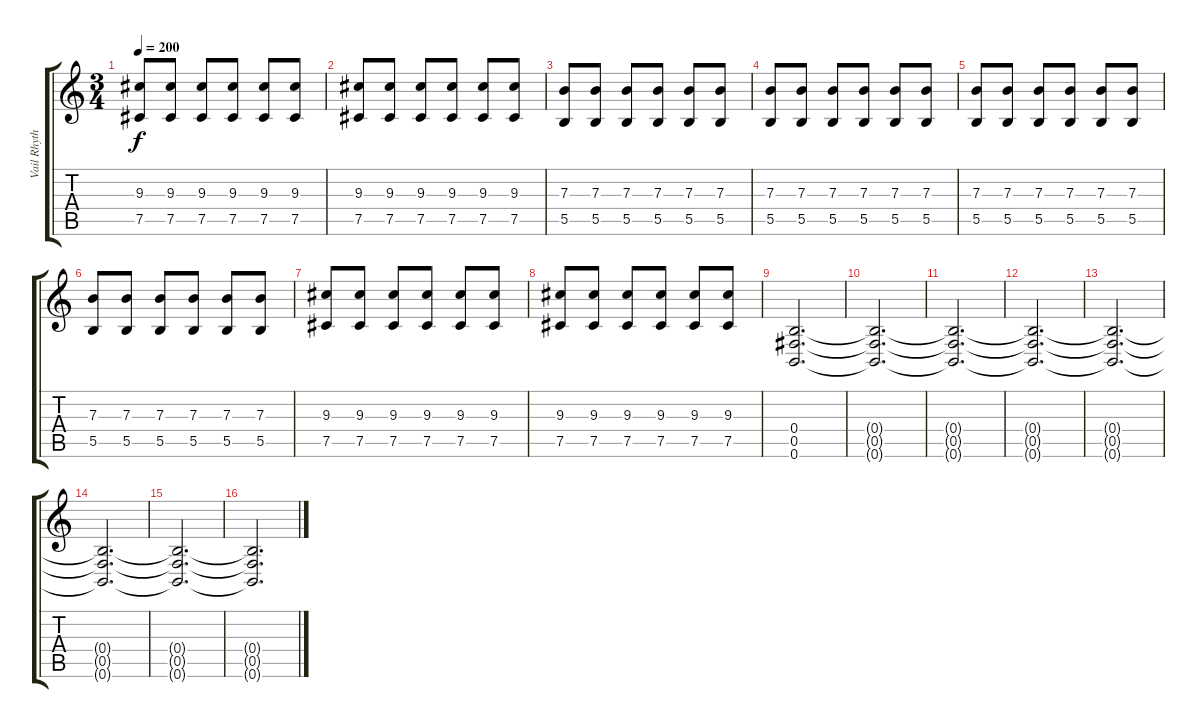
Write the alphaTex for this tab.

\track ("Vail Rhythm" "Vail Rhyth") {instrument overdrivenguitar}
\staff {score tabs}
\tuning (Db4 Ab3 E3 B2 Gb2 B1) {hide}
\ts (3 4)
\tempo 200
\clef g2
\ks c
(9.3 7.5).8{dy f} (9.3 7.5).8 (9.3 7.5).8 (9.3 7.5).8 (9.3 7.5).8 (9.3 7.5).8 |
(9.3 7.5).8 (9.3 7.5).8 (9.3 7.5).8 (9.3 7.5).8 (9.3 7.5).8 (9.3 7.5).8 |
(7.3 5.5).8 (7.3 5.5).8 (7.3 5.5).8 (7.3 5.5).8 (7.3 5.5).8 (7.3 5.5).8 |
(7.3 5.5).8 (7.3 5.5).8 (7.3 5.5).8 (7.3 5.5).8 (7.3 5.5).8 (7.3 5.5).8 |
(7.3 5.5).8 (7.3 5.5).8 (7.3 5.5).8 (7.3 5.5).8 (7.3 5.5).8 (7.3 5.5).8 |
(7.3 5.5).8 (7.3 5.5).8 (7.3 5.5).8 (7.3 5.5).8 (7.3 5.5).8 (7.3 5.5).8 |
(9.3 7.5).8 (9.3 7.5).8 (9.3 7.5).8 (9.3 7.5).8 (9.3 7.5).8 (9.3 7.5).8 |
(9.3 7.5).8 (9.3 7.5).8 (9.3 7.5).8 (9.3 7.5).8 (9.3 7.5).8 (9.3 7.5).8 |
(0.4 0.5 0.6).2{d} |
(0.4{t} 0.5{t} 0.6{t}).2{d} |
(0.4{t} 0.5{t} 0.6{t}).2{d} |
(0.4{t} 0.5{t} 0.6{t}).2{d} |
(0.4{t} 0.5{t} 0.6{t}).2{d} |
(0.4{t} 0.5{t} 0.6{t}).2{d} |
(0.4{t} 0.5{t} 0.6{t}).2{d} |
(0.4{t} 0.5{t} 0.6{t}).2{d}
